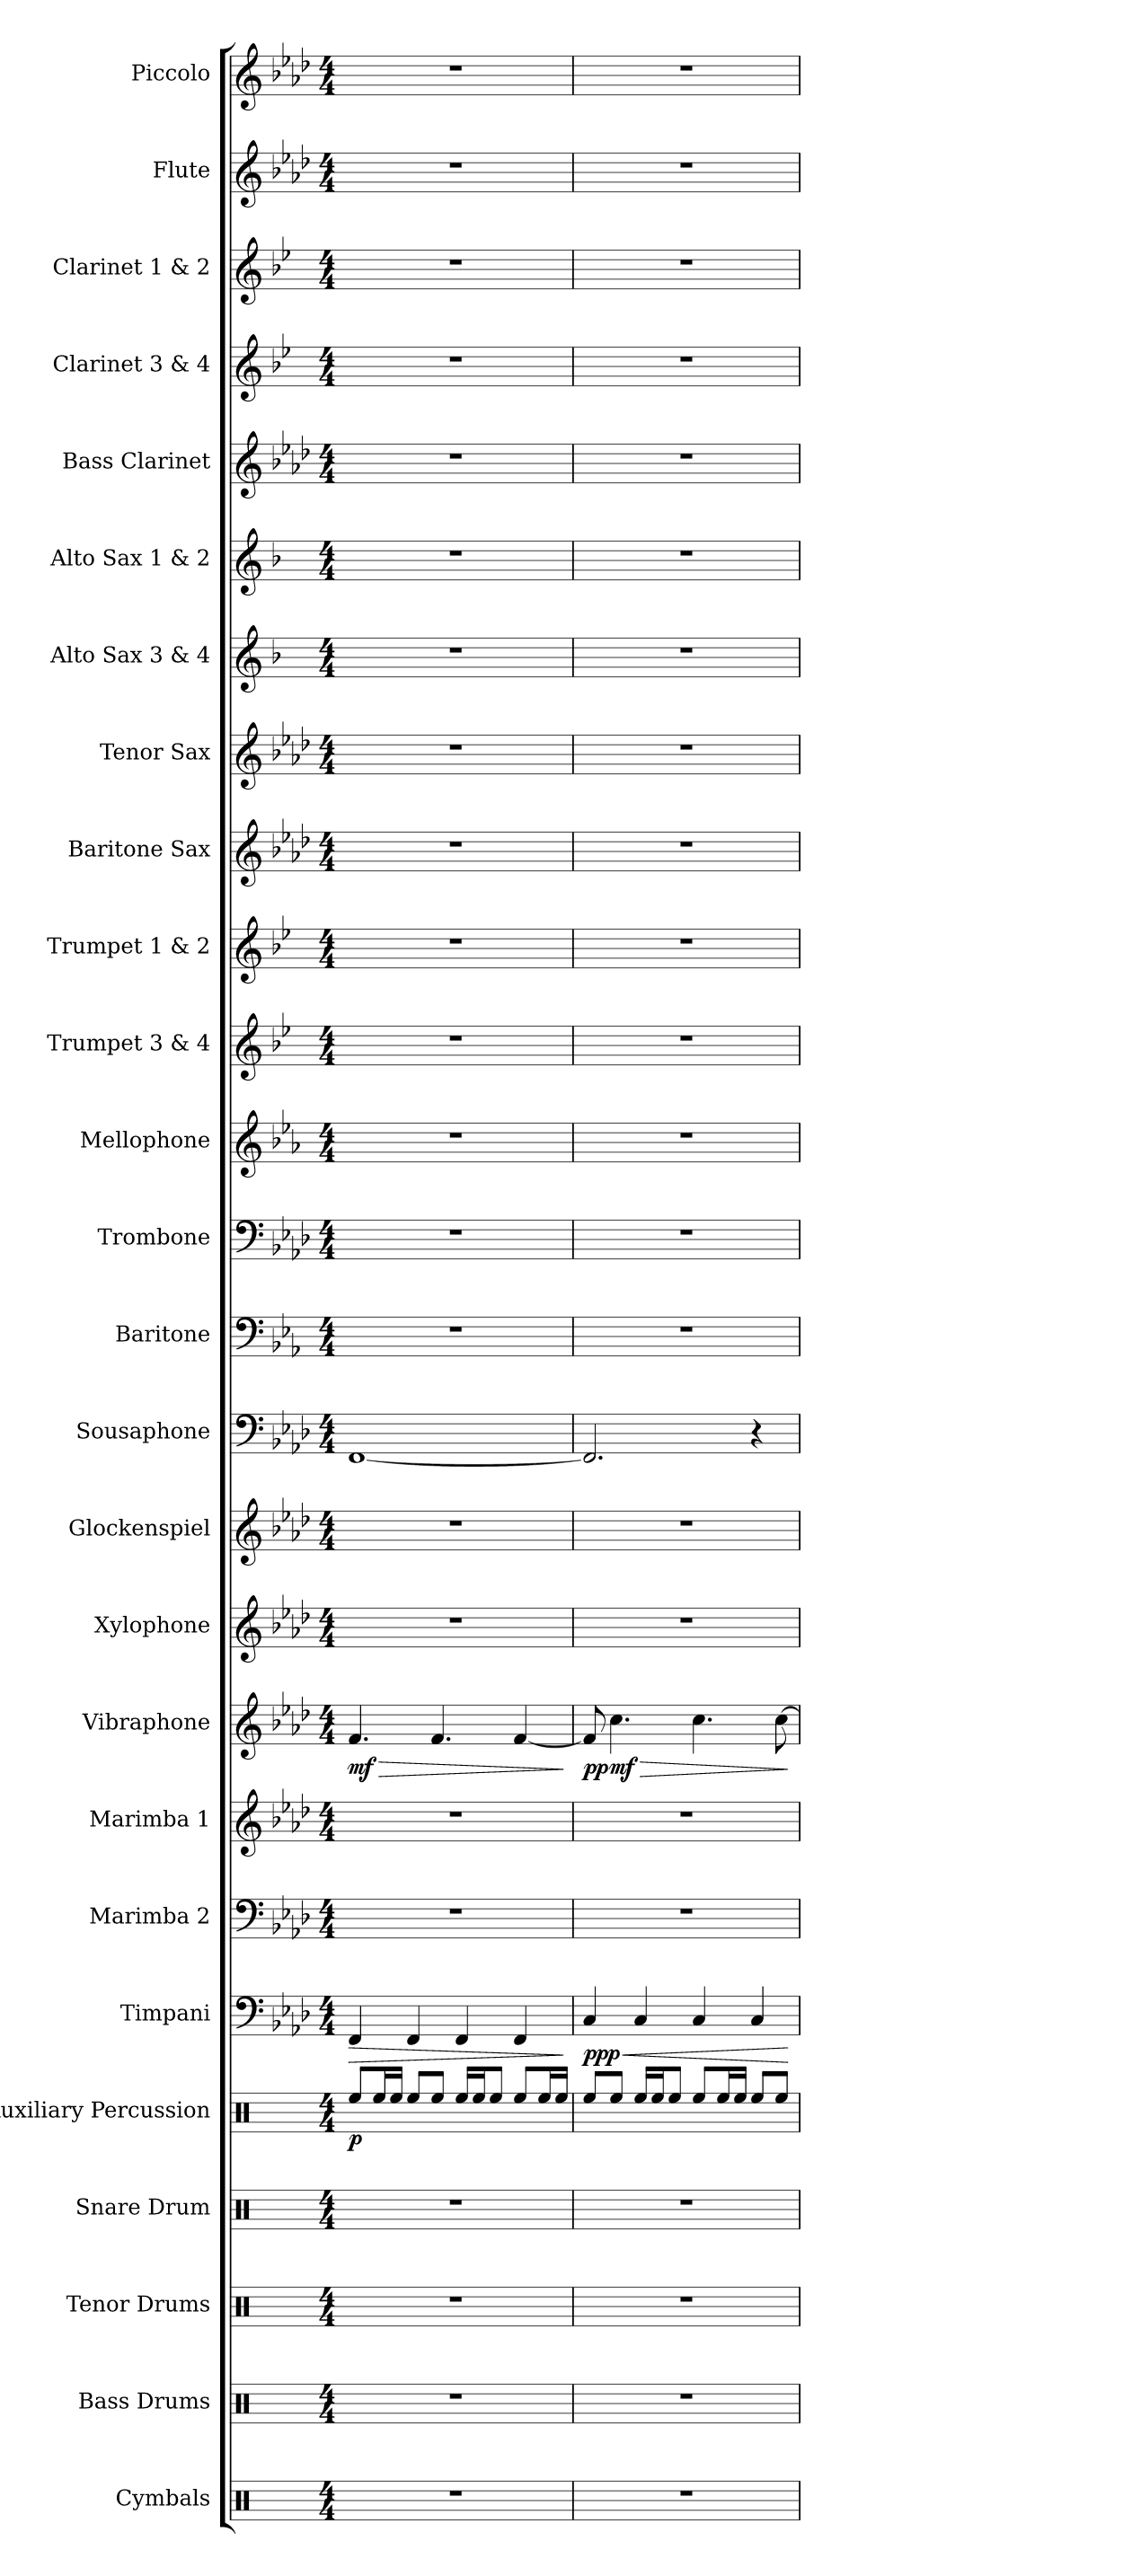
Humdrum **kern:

**kern	**kern	**kern	**kern	**kern	**dynam	**kern	**dynam	**kern	**kern	**kern	**dynam	**kern	**kern	**kern	**kern	**kern	**kern	**kern	**kern	**kern	**kern	**kern	**kern	**kern	**kern	**kern	**kern	**kern
*part26	*part25	*part24	*part23	*part22	*part22	*part21	*part21	*part20	*part19	*part18	*part18	*part17	*part16	*part15	*part14	*part13	*part12	*part11	*part10	*part9	*part8	*part7	*part6	*part5	*part4	*part3	*part2	*part1
*staff26	*staff25	*staff24	*staff23	*staff22	*staff22	*staff21	*staff21	*staff20	*staff19	*staff18	*staff18	*staff17	*staff16	*staff15	*staff14	*staff13	*staff12	*staff11	*staff10	*staff9	*staff8	*staff7	*staff6	*staff5	*staff4	*staff3	*staff2	*staff1
*I"Cymbals	*I"Bass Drums	*I"Tenor Drums	*I"Snare Drum	*I"Auxiliary Percussion	*	*I"Timpani	*	*I"Marimba 2	*I"Marimba 1	*I"Vibraphone	*	*I"Xylophone	*I"Glockenspiel	*I"Sousaphone	*I"Baritone	*I"Trombone	*I"Mellophone	*I"Trumpet 3 &amp; 4	*I"Trumpet 1 &amp; 2	*I"Baritone Sax	*I"Tenor Sax	*I"Alto Sax 3 &amp; 4	*I"Alto Sax 1 &amp; 2	*I"Bass Clarinet	*I"Clarinet 3 &amp; 4	*I"Clarinet 1 &amp; 2	*I"Flute	*I"Piccolo
*I'Cym.	*I'B.D.	*I'T.D.	*I'S.D.	*I'Aux. Perc.	*	*I'Timp.	*	*I'Mrm. 2	*I'Mrm. 1	*I'Vib.	*	*I'Xyl.	*I'Glk.	*	*I'Bar.	*I'Tbn.	*I'Mph.	*I'Tpt. 3&amp;4	*I'Tpt. 1&amp;2	*I'Bari. Sax.	*I'T. Sax.	*I'A. Sax. 3&amp;4	*I'A. Sax. 1&amp;2	*I'B. Cl.	*I'Cl. 3&amp;4	*I'Cl. 1&amp;2	*I'Fl.	*I'Picc.
*clefX	*clefX	*clefX	*clefX	*clefX	*	*clefF4	*	*clefF4	*clefG2	*clefG2	*	*clefG2	*clefG2	*clefF4	*clefF4	*clefF4	*clefG2	*clefG2	*clefG2	*clefG2	*clefG2	*clefG2	*clefG2	*clefG2	*clefG2	*clefG2	*clefG2	*clefG2
*	*	*	*	*	*	*	*	*	*	*	*	*ITrd-7c-12	*ITrd-14c-24	*	*ITrd4c7	*	*ITrd4c7	*ITrd1c2	*ITrd1c2	*ITrd12c21	*ITrd8c14	*ITrd5c9	*ITrd5c9	*ITrd8c14	*ITrd1c2	*ITrd1c2	*	*ITrd-7c-12
*k[]	*k[]	*k[]	*k[]	*k[]	*	*k[b-e-a-d-]	*	*k[b-e-a-d-]	*k[b-e-a-d-]	*k[b-e-a-d-]	*	*k[b-e-a-d-]	*k[b-e-a-d-]	*k[b-e-a-d-]	*k[b-e-a-d-]	*k[b-e-a-d-]	*k[b-e-a-d-]	*k[b-e-a-d-]	*k[b-e-a-d-]	*k[b-e-a-d-]	*k[b-e-a-d-]	*k[b-e-a-d-]	*k[b-e-a-d-]	*k[b-e-a-d-]	*k[b-e-a-d-]	*k[b-e-a-d-]	*k[b-e-a-d-]	*k[b-e-a-d-]
*M4/4	*M4/4	*M4/4	*M4/4	*M4/4	*	*M4/4	*	*M4/4	*M4/4	*M4/4	*	*M4/4	*M4/4	*M4/4	*M4/4	*M4/4	*M4/4	*M4/4	*M4/4	*M4/4	*M4/4	*M4/4	*M4/4	*M4/4	*M4/4	*M4/4	*M4/4	*M4/4
*MM80	*MM80	*MM80	*MM80	*MM80	*	*MM80	*	*MM80	*MM80	*MM80	*	*MM80	*MM80	*MM80	*MM80	*MM80	*MM80	*MM80	*MM80	*MM80	*MM80	*MM80	*MM80	*MM80	*MM80	*MM80	*MM80	*MM80
=1	=1	=1	=1	=1	=1	=1	=1	=1	=1	=1	=1	=1	=1	=1	=1	=1	=1	=1	=1	=1	=1	=1	=1	=1	=1	=1	=1	=1
!	!	!	!	!	!LO:DY:b	!	!LO:HP:b	!	!	!	!LO:HP:b	!	!	!	!	!	!	!	!	!	!	!	!	!	!	!	!	!
!	!	!	!	!	!	!	!LO:DY:n=1:b	!	!	!	!LO:DY:n=1:b	!	!	!	!	!	!	!	!	!	!	!	!	!	!	!	!	!
1r	1r	1r	1r	8Ree/L	p	4FF/	> other-dynamics	1r	1r	4.f/	> mf	1r	1r	[1FF	1r	1r	1r	1r	1r	1r	1r	1r	1r	1r	1r	1r	1r	1r
.	.	.	.	16Ree/L	.	.	.	.	.	.	.	.	.	.	.	.	.	.	.	.	.	.	.	.	.	.	.	.
.	.	.	.	16Ree/JJ	.	.	.	.	.	.	.	.	.	.	.	.	.	.	.	.	.	.	.	.	.	.	.	.
.	.	.	.	8Ree/L	.	4FF/	.	.	.	.	.	.	.	.	.	.	.	.	.	.	.	.	.	.	.	.	.	.
.	.	.	.	8Ree/J	.	.	.	.	.	4.f/	.	.	.	.	.	.	.	.	.	.	.	.	.	.	.	.	.	.
.	.	.	.	16Ree/LL	.	4FF/	.	.	.	.	.	.	.	.	.	.	.	.	.	.	.	.	.	.	.	.	.	.
.	.	.	.	16Ree/J	.	.	.	.	.	.	.	.	.	.	.	.	.	.	.	.	.	.	.	.	.	.	.	.
.	.	.	.	8Ree/J	.	.	.	.	.	.	.	.	.	.	.	.	.	.	.	.	.	.	.	.	.	.	.	.
.	.	.	.	8Ree/L	.	4FF/	.	.	.	[4f/	.	.	.	.	.	.	.	.	.	.	.	.	.	.	.	.	.	.
.	.	.	.	16Ree/L	.	.	.	.	.	.	.	.	.	.	.	.	.	.	.	.	.	.	.	.	.	.	.	.
.	.	.	.	16Ree/JJ	.	.	.	.	.	.	.	.	.	.	.	.	.	.	.	.	.	.	.	.	.	.	.	.
.	.	.	.	.	.	.	]	.	.	.	]	.	.	.	.	.	.	.	.	.	.	.	.	.	.	.	.	.
=2	=2	=2	=2	=2	=2	=2	=2	=2	=2	=2	=2	=2	=2	=2	=2	=2	=2	=2	=2	=2	=2	=2	=2	=2	=2	=2	=2	=2
!	!	!	!	!	!	!	!LO:HP:b	!	!	!	!	!	!	!	!	!	!	!	!	!	!	!	!	!	!	!	!	!
!	!	!	!	!	!	!	!LO:DY:n=1:b	!	!	!	!LO:DY:b	!	!	!	!	!	!	!	!	!	!	!	!	!	!	!	!	!
1r	1r	1r	1r	8Ree/L	.	4C/	< ppp	1r	1r	8f/]	pp	1r	1r	2.FF/]	1r	1r	1r	1r	1r	1r	1r	1r	1r	1r	1r	1r	1r	1r
!	!	!	!	!	!	!	!	!	!	!	!LO:HP:b	!	!	!	!	!	!	!	!	!	!	!	!	!	!	!	!	!
!	!	!	!	!	!	!	!	!	!	!	!LO:DY:n=1:b	!	!	!	!	!	!	!	!	!	!	!	!	!	!	!	!	!
.	.	.	.	8Ree/J	.	.	.	.	.	4.cc\	> mf	.	.	.	.	.	.	.	.	.	.	.	.	.	.	.	.	.
.	.	.	.	16Ree/LL	.	4C/	.	.	.	.	.	.	.	.	.	.	.	.	.	.	.	.	.	.	.	.	.	.
.	.	.	.	16Ree/J	.	.	.	.	.	.	.	.	.	.	.	.	.	.	.	.	.	.	.	.	.	.	.	.
.	.	.	.	8Ree/J	.	.	.	.	.	.	.	.	.	.	.	.	.	.	.	.	.	.	.	.	.	.	.	.
.	.	.	.	8Ree/L	.	4C/	.	.	.	4.cc\	.	.	.	.	.	.	.	.	.	.	.	.	.	.	.	.	.	.
.	.	.	.	16Ree/L	.	.	.	.	.	.	.	.	.	.	.	.	.	.	.	.	.	.	.	.	.	.	.	.
.	.	.	.	16Ree/JJ	.	.	.	.	.	.	.	.	.	.	.	.	.	.	.	.	.	.	.	.	.	.	.	.
.	.	.	.	8Ree/L	.	4C/	.	.	.	.	.	.	.	4r	.	.	.	.	.	.	.	.	.	.	.	.	.	.
.	.	.	.	8Ree/J	.	.	.	.	.	[8cc\	.	.	.	.	.	.	.	.	.	.	.	.	.	.	.	.	.	.
.	.	.	.	.	.	.	[	.	.	.	]	.	.	.	.	.	.	.	.	.	.	.	.	.	.	.	.	.
=	=	=	=	=	=	=	=	=	=	=	=	=	=	=	=	=	=	=	=	=	=	=	=	=	=	=	=	=
*-	*-	*-	*-	*-	*-	*-	*-	*-	*-	*-	*-	*-	*-	*-	*-	*-	*-	*-	*-	*-	*-	*-	*-	*-	*-	*-	*-	*-
